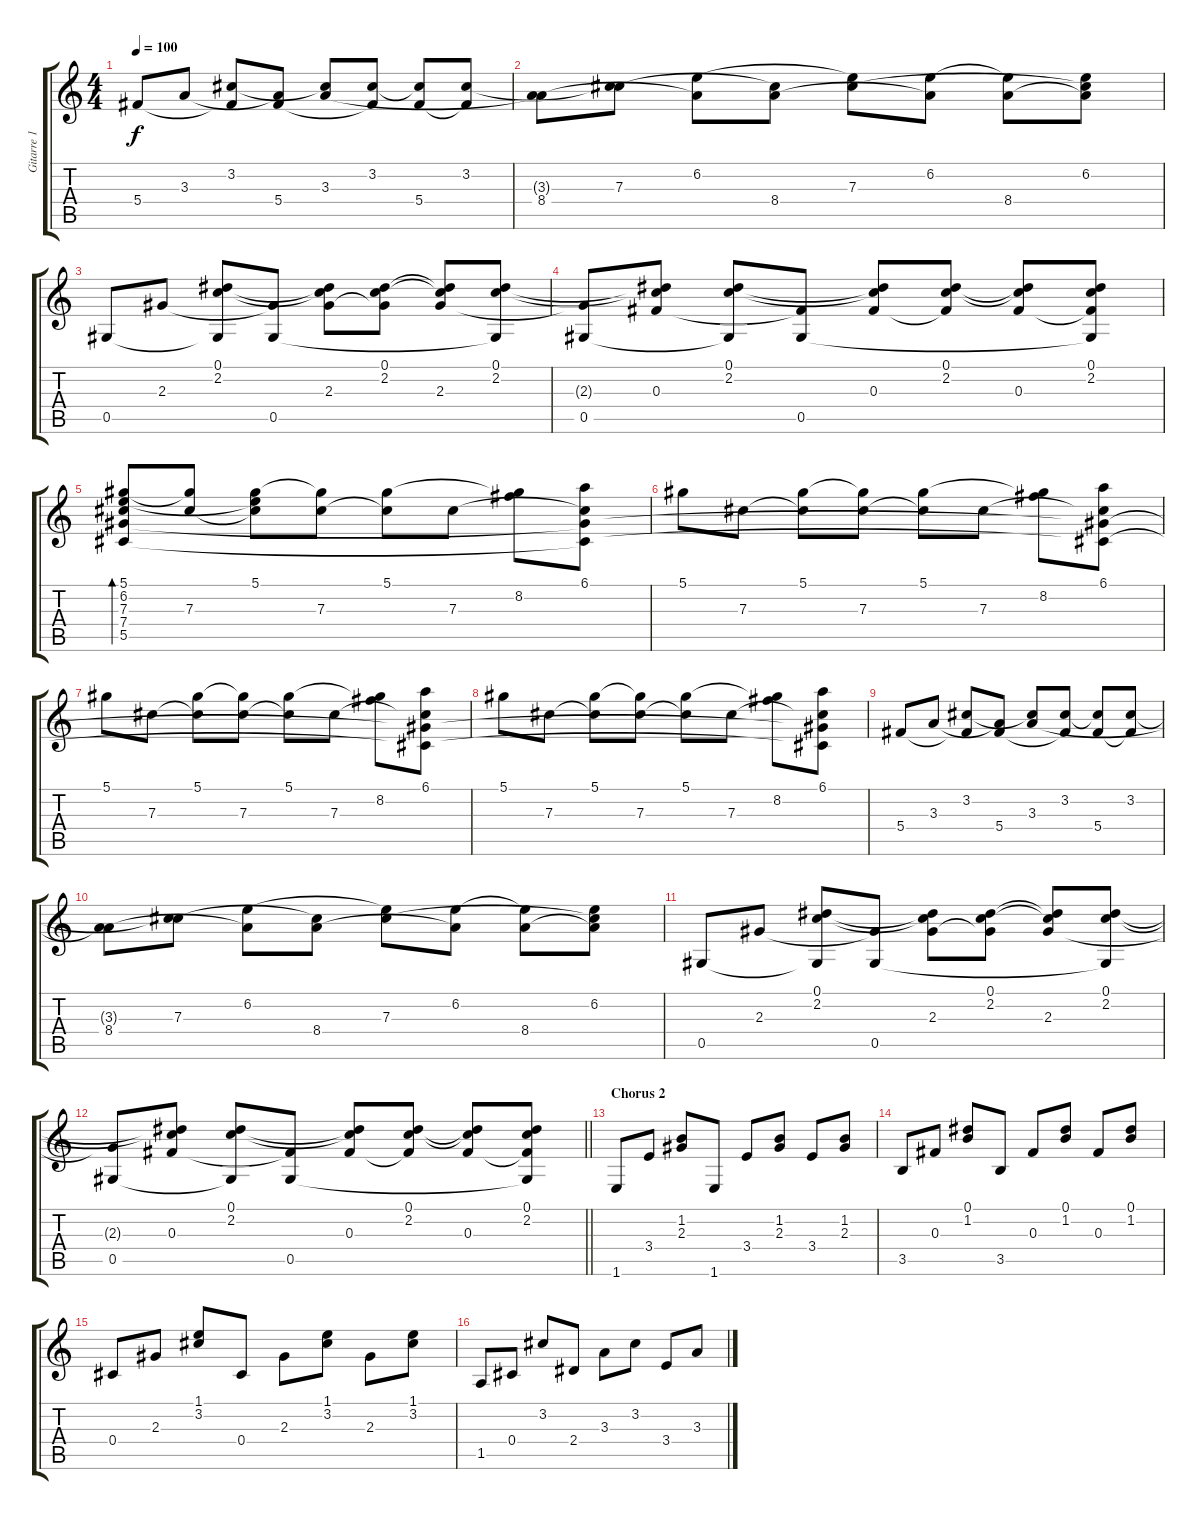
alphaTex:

\track ("Gitarre 1" "Gitarre 1") {instrument acousticguitarsteel}
\staff {score tabs}
\tuning (Eb4 Bb3 Gb3 Db3 Ab2 Eb2) {hide}
\ts (4 4)
\tempo 100
\clef g2
\ks c
5.4.8{dy f} 3.3.8 (3.2 5.4{t}).8 (3.3{t} 5.4).8 (3.2{t} 3.3).8 (3.2 5.4{t}).8 (3.2{t} 5.4).8 (3.2 5.4{t}).8 |
(3.3{t} 8.4).8 (3.2{t} 7.3).8 (6.2 8.4{t}).8 (7.3{t} 8.4).8 (6.2{t} 7.3).8 (6.2 8.4{t}).8 (6.2{t} 8.4).8 (6.2 7.3{t} 8.4{t}).8 |
0.5.8 2.3.8 (0.1 2.2 0.5{t}).8 (2.3{t} 0.5).8 (0.1{t} 2.2{t} 2.3).8 (0.1 2.2 2.3{t}).8 (0.1{t} 2.2{t} 2.3).8 (0.1 2.2 0.5{t}).8 |
(2.3{t} 0.5).8 (0.1{t} 2.2{t} 0.3).8 (0.1 2.2 0.5{t}).8 (0.3{t} 0.5).8 (0.1{t} 2.2{t} 0.3).8 (0.1 2.2 0.3{t}).8 (0.1{t} 2.2{t} 0.3).8 (0.1 2.2 0.3{t} 0.5{t}).8 |
(5.1 6.2 7.3 7.4 5.5).8{bd 240} (5.1{t} 7.3).8 (5.1 6.2{t} 7.3{t}).8 (5.1{t} 7.3).8 (5.1 7.3{t}).8 7.3.8 (5.1{t} 8.2).8 (6.1 7.3{t} 7.4{t} 5.5{t}).8 |
5.1.8 7.3.8 (5.1 7.3{t}).8 (5.1{t} 7.3).8 (5.1 7.3{t}).8 7.3.8 (5.1{t} 8.2).8 (6.1 7.3{t} 7.4{t} 5.5{t}).8 |
5.1.8 7.3.8 (5.1 7.3{t}).8 (5.1{t} 7.3).8 (5.1 7.3{t}).8 7.3.8 (5.1{t} 8.2).8 (6.1 7.3{t} 7.4{t} 5.5{t}).8 |
5.1.8 7.3.8 (5.1 7.3{t}).8 (5.1{t} 7.3).8 (5.1 7.3{t}).8 7.3.8 (5.1{t} 8.2).8 (6.1 7.3{t} 7.4{t} 5.5{t}).8 |
5.4.8 3.3.8 (3.2 5.4{t}).8 (3.3{t} 5.4).8 (3.2{t} 3.3).8 (3.2 5.4{t}).8 (3.2{t} 5.4).8 (3.2 5.4{t}).8 |
(3.3{t} 8.4).8 (3.2{t} 7.3).8 (6.2 8.4{t}).8 (7.3{t} 8.4).8 (6.2{t} 7.3).8 (6.2 8.4{t}).8 (6.2{t} 8.4).8 (6.2 7.3{t} 8.4{t}).8 |
0.5.8 2.3.8 (0.1 2.2 0.5{t}).8 (2.3{t} 0.5).8 (0.1{t} 2.2{t} 2.3).8 (0.1 2.2 2.3{t}).8 (0.1{t} 2.2{t} 2.3).8 (0.1 2.2 0.5{t}).8 |
\barLineRight lightlight
(2.3{t} 0.5).8 (0.1{t} 2.2{t} 0.3).8 (0.1 2.2 0.5{t}).8 (0.3{t} 0.5).8 (0.1{t} 2.2{t} 0.3).8 (0.1 2.2 0.3{t}).8 (0.1{t} 2.2{t} 0.3).8 (0.1 2.2 0.3{t} 0.5{t}).8 |
\section ("" "Chorus 2")
1.6.8 3.4.8 (1.2 2.3).8 1.6.8 3.4.8 (1.2 2.3).8 3.4.8 (1.2 2.3).8 |
3.5.8 0.3.8 (0.1 1.2).8 3.5.8 0.3.8 (0.1 1.2).8 0.3.8 (0.1 1.2).8 |
0.4.8 2.3.8 (1.1 3.2).8 0.4.8 2.3.8 (1.1 3.2).8 2.3.8 (1.1 3.2).8 |
1.5.8 0.4.8 3.2.8 2.4.8 3.3.8 3.2.8 3.4.8 3.3.8
